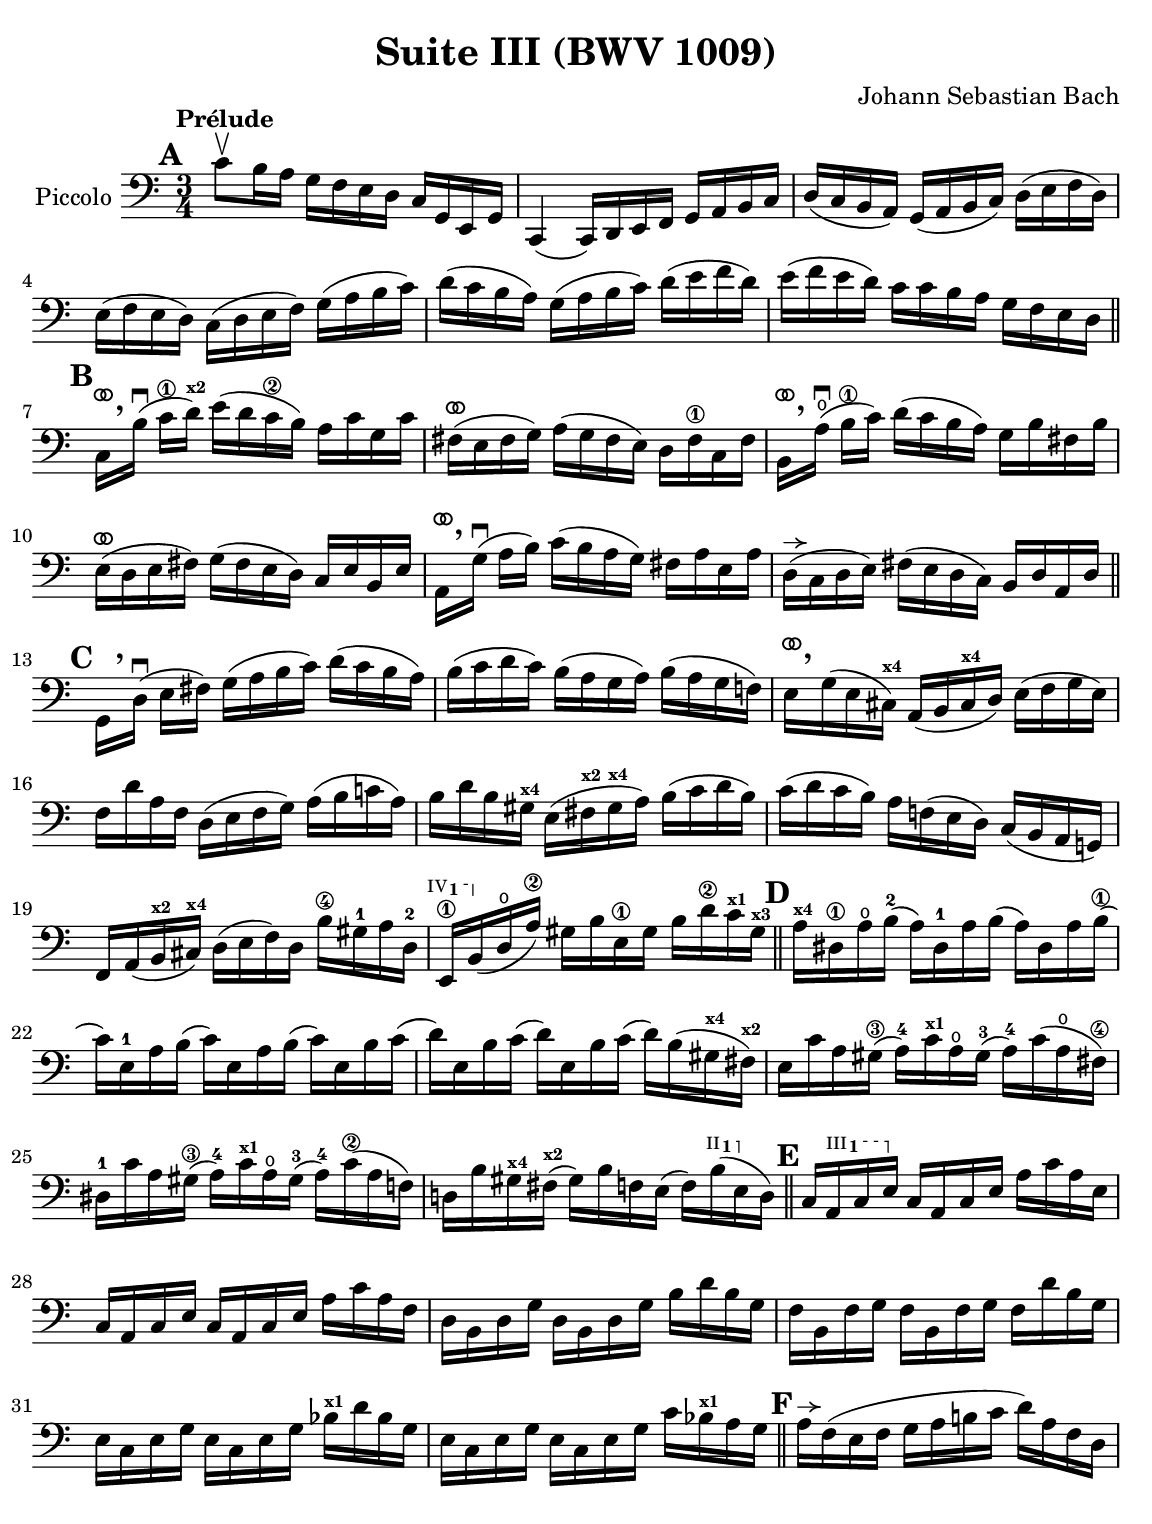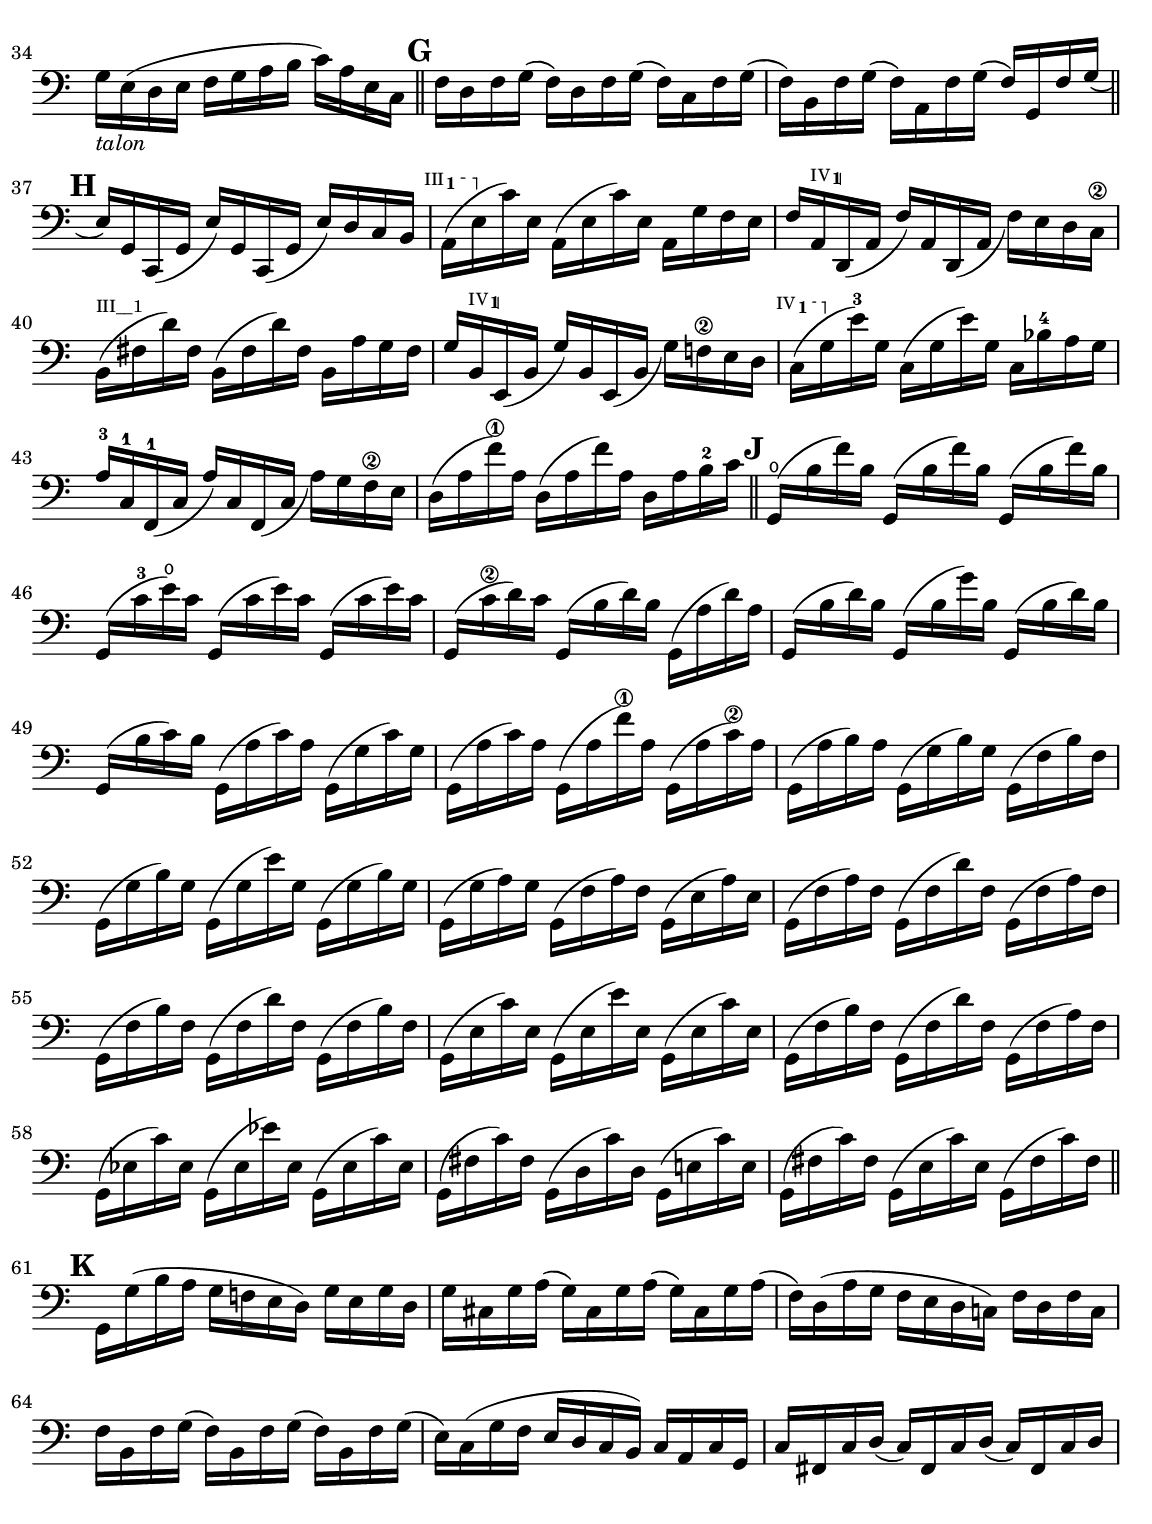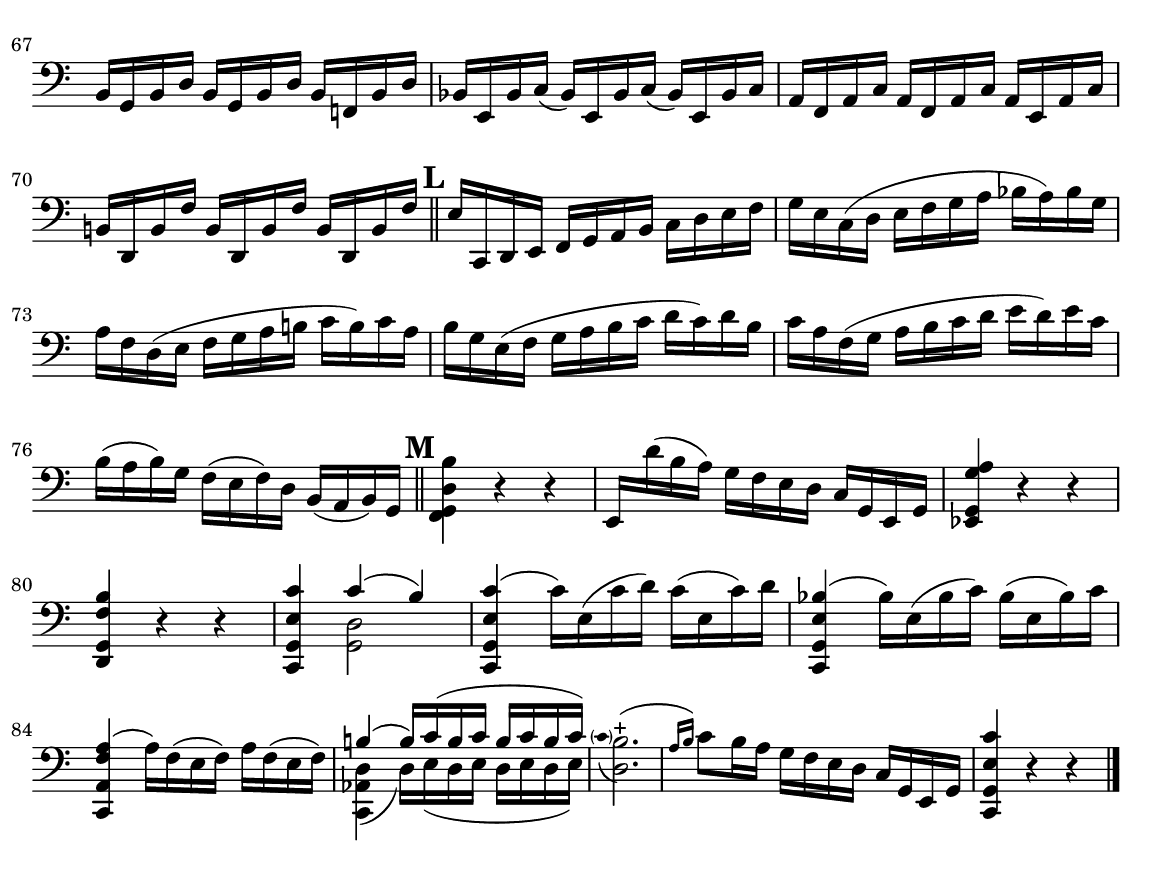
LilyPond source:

#(set-global-staff-size 21)

\version "2.18.2"

\header {
  title = "Suite III (BWV 1009)"
  composer = "Johann Sebastian Bach"
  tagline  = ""
}

\language "italiano"

% iPad Pro 12.9

\paper {
  paper-width  = 195\mm
  paper-height = 260\mm
%  indent = #0
  page-count = #3
  line-width = #184
  print-page-number = ##f
  ragged-last-bottom = ##t
  ragged-bottom = ##f
%  ragged-last = ##t
}

% \phrasingSlurDashed
% \SlurDashed
% \slurSolid

allongerUne = \markup {
  \center-column {
    \combine
    \draw-line #'(-2 . 0)
    \arrow-head #X #RIGHT ##f
  }
}

ringsps = #"
  0.15 setlinewidth
  0.9 0.6 moveto
  0.4 0.6 0.5 0 361 arc
  stroke
  1.0 0.6 0.5 0 361 arc
  stroke
  "

vibrato = \markup {
  \with-dimensions #'(-0.2 . 1.6) #'(0 . 1.2)
  \postscript #ringsps
}

startModernBarre =
#(define-event-function (parser location fretnum partial)
   (number? number?)
    #{
      \tweak bound-details.left.text
        \markup
          \teeny \concat {
          #(format #f "~@r" fretnum)
          \hspace #.2
          \lower #.3 \small \bold \fontsize #-2 #(number->string partial)
          \hspace #.5
        }
      \tweak font-size -1
      \tweak font-shape #'upright
      \tweak style #'dashed-line
      \tweak dash-fraction #0.3
      \tweak dash-period #1
      \tweak bound-details.left.stencil-align-dir-y #0.35
      \tweak bound-details.left.padding 2.5 % was 0.25
      \tweak bound-details.left.attach-dir -1
      \tweak bound-details.left-broken.text ##f
      \tweak bound-details.left-broken.attach-dir -1
      %% adjust the numeric values to fit your needs:
      \tweak bound-details.left-broken.padding 0.5 %% was 1.5
      \tweak bound-details.right-broken.padding 0
      \tweak bound-details.right.padding 0.25
      \tweak bound-details.right.attach-dir 2
      \tweak bound-details.right-broken.text ##f
      \tweak bound-details.right.text
        \markup
          \with-dimensions #'(0 . 0) #'(-.3 . 0) %% was (0 . -1)
          \draw-line #'(0 . -1)
      \startTextSpan
   #})

stopBarre = \stopTextSpan

% Analysis brackets under the staff

\layout {
  \context {
    \Voice
    \consists "Horizontal_bracket_engraver"
  }
}

\score {
  \new Staff \with{instrumentName=#"Piccolo"}{
    \override Hairpin.to-barline = ##f
    \override Beam.auto-knee-gap = #2
    \override ParenthesesItem.padding = #0.1
    \override ParenthesesItem.font-size = #-1
    \override BreathingSign.text = \markup {
      \translate #'(-1.75 . 1.6)
      \musicglyph #"scripts.rcomma"
    }

    \tempo "Prélude"
    \time 3/4
    \key do \major
    \clef "bass"
    
      \mark \default
      do'8\upbow si16 la16 sol16 fa16 mi16 re16 do16 sol,16 mi,16 sol,16
    | do,4( do,16) re,16 mi,16 fa,16 sol,16 la,16 si,16 do16
    | re16( do16 si,16 la,16) sol,16( la,16 si,16 do16) re16( mi16 fa16 re16)
    | mi16( fa16 mi16 re16) do16( re16 mi16 fa16) sol16( la16 si16 do'16)
    | re'16( do'16 si16 la16) sol16( la16 si16 do'16) re'16( mi'16 fa'16 re'16)
    | mi'16( fa'16 mi'16 re'16) do'16 do'16 si16 la16 sol16 fa16 mi16 re16
    \bar "||" \mark \default
      do16[^\vibrato \breathe si16]\downbow( do'16\1 re'16)^\markup{\teeny\bold x2} 
      mi'16( re'16 do'16\2 si16) la16 do'16 sol16 do'16
    | fad16(^\vibrato mi16 fad16 sol16) la16( sol16 fad16 mi16) re16 fad16\1 do16 fad16
    | si,16[^\vibrato \breathe la16\open](\downbow si16\1 do'16) re'16( do'16 si16 la16) sol16 si16 fad16 si16
    | mi16(^\vibrato re16 mi16 fad16) sol16( fad16 mi16 re16) do16 mi16 si,16 mi16
    | la,16[^\vibrato \breathe sol16](\downbow la16 si16) do'16( si16 la16 sol16) fad16 la16 mi16 la16
    | re16(^\allongerUne do16 re16 mi16) fad16( mi16 re16 do16) si,16 re16 la,16 re16
    \bar "||" \mark \default
      sol,16_[ \breathe re16]\downbow( mi16 fad16) sol16( la16 si16 do'16) re'16( do'16 si16 la16)
    | si16( do'16 re'16 do'16) si16( la16 sol16 la16) si16( la16 sol16 fa!16)
    | mi16[^\vibrato \breathe sol16( mi16 dod16)]^\markup{\teeny\bold x4} 
      la,16( si,16 dod16^\markup{\teeny\bold x4} re16) mi16( fa16 sol16 mi16)
    | fa16 re'16 la16 fa16 re16( mi16 fa16 sol16) la16( si16 do'!16 la16)
    | si16 re'16 si16 sold16^\markup{\bold\teeny x4} mi16( fad16^\markup{\bold\teeny x2} 
      sold16^\markup{\bold\teeny x4} la16) si16( do'16 re'16 si16)
    | do'16( re'16 do'16 si16) la16 fa!16( mi16 re16) do16( si,16 la,16 sol,!16)
    | fa,16 la,16( si,16^\markup{\teeny\bold x2} dod16)^\markup{\teeny\bold x4} 
      re16( mi16 fa16) re16 si16\4 sold16-1 la16 re16-2
    \startModernBarre #4 #1 mi,16\1 si,16( \stopBarre re16\open la16)\2 
    sold16 si16 mi16\1 sold16 si16 re'16\2 do'16^\markup{\teeny\bold x1} 
    sold16^\markup{\teeny\bold x3}
    \bar "||" \mark \default
      la16^\markup{\teeny\bold x4} red16\1 la16\open si16(-2 la16) red16-1 la16 si16( 
      la16) red16 la16 si16(\1
    | do'16) mi16-1 la16 si16( do'16) mi16 la16 si16( do'16) mi16 si16 do'16(
    | re'16) mi16 si16 do'16( re'16) mi16 si16 do'16( re'16) si16( 
      sold16^\markup{\teeny\bold x4} fad16)^\markup{\teeny\bold x2}
    | mi16 do'16 la16 sold16(\3 la16)-4 do'16^\markup{\teeny\bold x1} 
      la16\open sold16(-3 la16)-4 do'16( la16\open fad16)\4
    | red16-1 do'16 la16 sold16(\3 la16)-4 do'16^\markup{\teeny\bold x1} 
      la16\open sold16(-3 la16)-4 do'16(\2 la16 fa!16)
    | re!16 si16 sold16^\markup{\teeny\bold x4} fad16(^\markup{\teeny\bold x2} 
      sold16) si16 fa!16 mi16( fa16) 
      \startModernBarre #2 #1 si16( mi16 \stopBarre re16)
    \bar "||" \mark \default
      do16 \startModernBarre #3 #1 la,16 
      do16 mi16 \stopBarre do16 la,16 do16 mi16 la16 do'16 la16 mi16
    | do16 la,16 do16 mi16 do16 la,16 do16 mi16 la16 do'16 la16 fa16
    | re16 si,16 re16 sol16 re16 si,16 re16 sol16 si16 re'16 si16 sol16
    | fa16 si,16 fa16 sol16 fa16 si,16 fa16 sol16 fa16 re'16 si16 sol16
    | mi16 do16 mi16 sol16 mi16 do16 mi16 sol16 sib16^\markup{\bold\teeny x1}
      re'16 sib16 sol16
    | mi16 do16 mi16 sol16 mi16 do16 mi16 sol16 do'16 sib16^\markup{\bold\teeny x1} la16 sol16
    \bar "||" \mark \default
      la16^\allongerUne fa16( mi16 fa16 sol16 la16 si!16 do'16 re'16) la16 fa16 re16
    | sol16_\markup{\small\italic talon} mi16( re16 mi16 fa16 sol16 la16 si16 do'16) la16 mi16 do16
    \bar "||" \mark \default
      fa16 re16 fa16 sol16( fa16) re16 fa16 sol16( fa16) do16 fa16 sol16(
    | fa16) si,16 fa16 sol16( fa16) la,16 fa16 sol16( fa16) sol,16 fa16 sol16(
    \bar "||" \mark \default
      mi16) sol,16 do,16( sol,16 mi16) sol,16 do,16( sol,16 mi16) re16 do16 si,16
      \startModernBarre #3 #1 la,16( mi16 \stopBarre 
      do'16) mi16 la,16( mi16 do'16) mi16 la,16 sol16 fa16 mi16
    | fa16 \startModernBarre #4 #1 la,16 re,16( \stopBarre 
      la,16 fa16) la,16 re,16_( la,16 fa16) mi16 re16 do16\2
    | si,16(^\markup{\teeny III__1} fad16 
      re'16) fad16 si,16( fad16 re'16) fad16 si,16 la16 sol16 fad16
    | sol16 \startModernBarre #4 #1 si,16 mi,16( \stopBarre 
      si,16 sol16) si,16 mi,16_( si,16 sol16) fa!16\2 mi16 re16
      \startModernBarre #4 #1 do16( sol16 \stopBarre mi'16)-3 sol16 
      do16( sol16 mi'16) sol16 do16 sib16-4 la16 sol16
    | la16-3 do16-1 fa,16(-1 do16 la16) do16 fa,16_( do16 la16) sol16 fa16\2 mi16
      re16( la16 fa'16)\1 la16 re16( la16 fa'16) la16 re16 la16 si16-2 do'16
    \bar "||" \mark \default
      sol,16(\open si16 fa'16) si16 sol,16( si16 fa'16) si16 sol,16( si16 fa'16) si16
    | sol,16( do'16-3 mi'16)\open do'16 sol,16( do'16 mi'16) do'16 sol,16( do'16 mi'16) do'16
    | sol,16( do'16\2 re'16) do'16 sol,16( si16 re'16) si16 sol,16( la16 re'16) la16
    | sol,16( si16 re'16) si16 sol,16( si16 sol'16) si16 sol,16( si16 re'16) si16 
    | sol,16( si16 do'16) si16  sol,16( la16 do'16) la16 sol,16( sol16 do'16) sol16
    | sol,16( la16 do'16) la16 sol,16( la16 fa'16)\1 la16 sol,16( la16 do'16)\2 la16
    | sol,16( la16 si16) la16 sol,16( sol16 si16) sol16 sol,16( fa16 si16) fa16
    | sol,16( sol16 si16) sol16 sol,16( sol16 mi'16) sol16 sol,16( sol16 si16) sol16
    | sol,16( sol16 la16) sol16 sol,16( fa16 la16) fa16 sol,16( mi16 la16) mi16
    | sol,16( fa16 la16) fa16 sol,16( fa16 re'16) fa16 sol,16( fa16 la16) fa16
    | sol,16( fa16 si16) fa16 sol,16( fa16 re'16) fa16 sol,16( fa16 si16) fa16
    | sol,16( mi16 do'16) mi16 sol,16( mi16 mi'16) mi16 sol,16( mi16 do'16) mi16
    | sol,16( fa16 si16) fa16 sol,16( fa16 re'16) fa16 sol,16( fa16 la16) fa16
    | sol,16( mib16 do'16) mib16 sol,16( mib16 mib'16) mib16 sol,16( mib16 do'16) mib16
    | sol,16( fad16 do'16) fad16 sol,16( re16 do'16) re16 sol,16( mi!16 do'16) mi16
    | sol,16( fad16 do'16) fad16  sol,16( mi16 do'16) mi16 sol,16( fad16 do'16) fad16 
    \bar "||" \mark \default
      sol,16 sol16( si16 la16 sol16 fa!16 mi16 re16) sol16 mi16 sol16 re16
    | sol16 dod16 sol16 la16( sol16) dod16 sol16 la16( sol16) dod16 sol16 la16(
    | fa16) re16( la16 sol16 fa16 mi16 re16 do!16) fa16 re16 fa16 do16 
    | fa16 si,16 fa16 sol16( fa16) si,16 fa16 sol16( fa16) si,16 fa16 sol16(
    | mi16) do16( sol16 fa16 mi16 re16 do16 si,16) do16 la,16 do16 sol,16
    | do16 fad,16 do16 re16( do16) fad,16  do16 re16( do16) fad,16 do16 re16
    | si,16 sol,16 si,16 re16 si,16 sol,16 si,16 re16 si,16 fa,!16 si,16 re16
    | sib,16 mi,16 sib,16 do16( sib,16) mi,16 sib,16 do16( sib,16) mi,16 sib,16 do16
    | la,16 fa,16 la,16 do16 la,16 fa,16 la,16 do16 la,16 mi,16 la,16 do16
    | si,!16 re,16 si,16 fa16 si,16 re,16 si,16 fa16 si,16 re,16 si,16 fa16
    \bar "||" \mark \default
      mi16 do,16 re,16 mi,16 fa,16 sol,16 la,16 si,16 do16 re16 mi16 fa16
    | sol16 mi16 do16( re16 mi16 fa16 sol16 la16 sib16 la16) sib16 sol16
    | la16 fa16 re16( mi16 fa16 sol16 la16 si!16 do'16 si16) do'16 la16
    | si16 sol16 mi16( fa16 sol16 la16 si16 do'16 re'16 do'16) re'16 si16
    | do'16 la16 fa16( sol16 la16 si16 do'16 re'16 mi'16 re'16) mi'16 do'16
    | si16( la16 si16) sol16 fa16( mi16 fa16) re16 si,16( la,16 si,16) sol,16
    \bar "||" \mark \default
      <<si4 re4 sol,4 fa,4>> r4 r4
    | mi,16 re'16( si16 la16) sol16 fa16 mi16 re16 do16 sol,16 mi,16 sol,16
    | <<la4 sol4 sol,4 mib,4>> r4 r4
    | <<si4 fa4 sol,4 re,4>> r4 r4
    | <<do'4 mi4 sol,4 do,4>> <<{do'4( si4)}\\{<<re2 sol,2>>}>>
    | <<do'4( mi4 sol,4 do,4>> do'16) mi16( do'16 re'16) do'16( mi16 do'16) re'16
    | <<sib4( mi4 sol,4 do,4>> sib16) mi16( sib16 do'16) sib16( mi16 sib16) do'16
    | <<la4( fa4 la,4 do,4>> la16) fa16( mi16 fa16) la16 fa16( mi16 fa16)
    | <<{si!4( si16) do'16( si16 do'16 si16 do'16 si16 do'16)}\\
        {<<re4( lab,4 do,4>> re16) mi16( re16 mi16 re16 mi16 re16 mi16)}>> 
    | <<\appoggiatura {\hide Stem \parenthesize do'4 \undo \hide Stem} si2.-+( re2.>>
      \grace{la16 si16)}
    | do'8 si16 la16 sol16 fa16 mi16 re16 do16 sol,16 mi,16 sol,16     
    | <<do'4 mi4 sol,4 do,4>> r4 r4
     \bar "|."
  }
}
